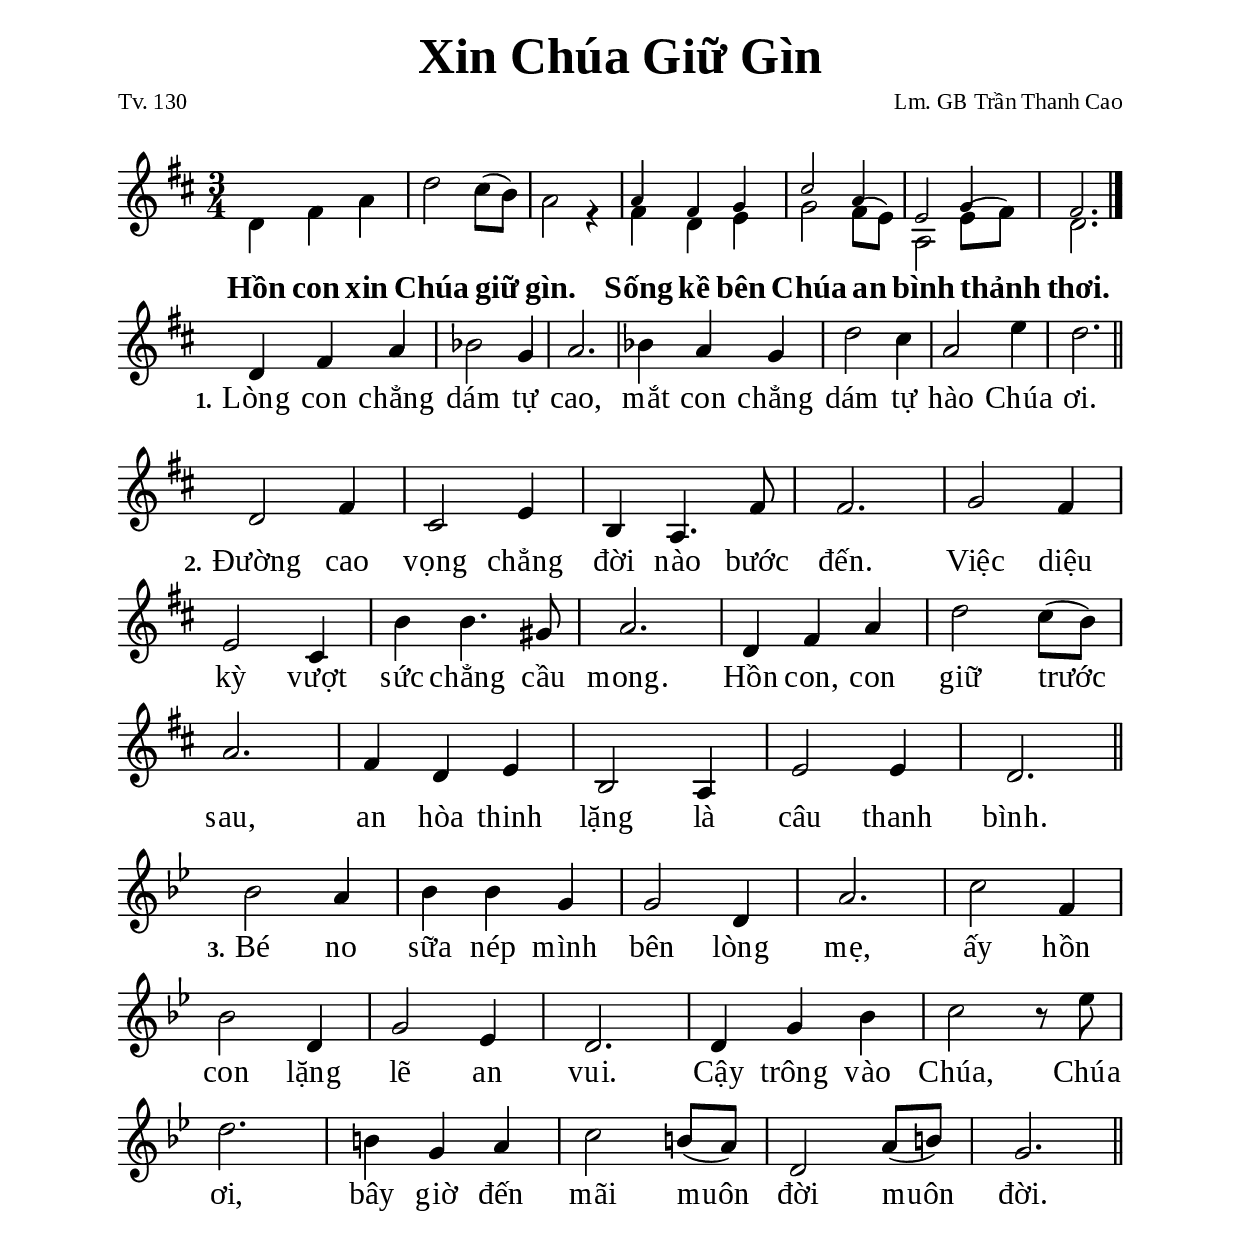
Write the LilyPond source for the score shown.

% Cài đặt chung
\version "2.20.0"
\include "english.ly"

\header {
  title = \markup { \fontsize #3 "Xin Chúa Giữ Gìn" }
  poet = "Tv. 130"
  composer = "Lm. GB Trần Thanh Cao"
  arranger = " "
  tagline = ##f
}

\paper {
  #(set-paper-size "a4")
  top-margin = 10\mm
  bottom-margin = 10\mm
  left-margin = 20\mm
  right-margin = 20\mm
  indent = #0
  #(define fonts
    (make-pango-font-tree
      "Liberation Serif"
      "Liberation Serif"
      "Liberation Serif"
      (/ 20 20)))
  page-count = #1
}

% Nhạc điệp khúc
nhacDiepKhucSop = \relative c' {
  d4 fs a |
  d2 cs8 ^(b) |
  a2 r4 |
  fs4 d e |
  g2 fs8 ^(e) |
  a,2 e'8 ^(fs) |
  d2. \bar "|."
}

nhacDiepKhucBas = \relative c'' {
  \skip 2.
  \skip 2.
  \skip 2.
  a4 fs g |
  cs2 a4 |
  e2 g4 |
  fs2.
}

% Nhạc phiên khúc
nhacPhienKhucMot = \relative c' {
  d4 fs a |
  bf2 g4 |
  a2. |
  bf4 a g |
  d'2 cs4 |
  a2 e'4 |
  d2. \bar "||"
}

nhacPhienKhucHai = \relative c' {
  d2 fs4 |
  cs2 e4 |
  b a4. fs'8 |
  fs2. |
  g2 fs4 |
  e2 cs4 |
  b' b4. gs8 |
  a2. |
  d,4 fs a |
  d2 cs8 (b) |
  a2. |
  fs4 d e |
  b2 a4 |
  e'2 e4 |
  d2. \bar "||"
}

nhacPhienKhucBa = \relative c'' {
  bf2 a4 |
  bf4 bf g |
  g2 d4 |
  a'2. |
  c2 f,4 |
  bf2 d,4 |
  g2 ef4 |
  d2. |
  d4 g bf |
  c2 r8 ef |
  d2. |
  b!4 g a |
  c2 b!8 (a) |
  d,2 a'8 (b!) |
  g2. \bar "||"
}

% Lời điệp khúc
loiDiepKhuc = \lyricmode {
  Hồn con xin Chúa giữ gìn.
  Sống kề bên Chúa an bình thảnh thơi.
}

% Lời phiên khúc
loiPhienKhucMot = \lyricmode {
  \set stanza = #"1."
  Lòng con chẳng dám tự cao,
  mắt con chẳng dám tự hào Chúa ơi.
}

loiPhienKhucHai = \lyricmode {
  \set stanza = #"2."
  Đường cao vọng chẳng đời nào bước đến.
  Việc diệu kỳ vượt sức chẳng cầu mong.
  Hồn con, con giữ trước sau,
  an hòa thinh lặng là câu thanh bình.
}

loiPhienKhucBa = \lyricmode {
  \set stanza = #"3."
  Bé no sữa nép mình bên lòng mẹ,
  ấy hồn con lặng lẽ an vui.
  Cậy trông vào Chúa, Chúa ơi,
  bây giờ đến mãi muôn đời muôn đời.
}


% Dàn trang
\score {
  \new ChoirStaff <<
    \new Staff = diepKhuc \with {
        \consists "Merge_rests_engraver"
        \magnifyStaff #(magstep +1)
      }
      <<
      \new Voice = beSop {
        \voiceTwo \key d \major \time 3/4 \nhacDiepKhucSop
      }
      \new Voice = beBas {
        \override NoteHead.font-size = #-2
        \voiceOne \key d \major \time 3/4 \nhacDiepKhucBas
      }
    >>
    \new Lyrics \lyricsto beSop \loiDiepKhuc
  >>
  \layout {
    \override Lyrics.LyricText.font-series = #'bold
    \override Lyrics.LyricText.font-size = #+3
    \override Lyrics.LyricSpace.minimum-distance = #0.5
    \override Score.BarNumber.break-visibility = ##(#f #f #f)
    \override Score.SpacingSpanner.uniform-stretching = ##t
  }
}

\score {
  \new ChoirStaff <<
    \new Staff = phienKhuc \with {
        \magnifyStaff #(magstep +1)
      }
      <<
      \new Voice = beSop {
        \key d \major \time 3/4 \nhacPhienKhucMot
      }
    >>
    \new Lyrics \lyricsto beSop \loiPhienKhucMot
  >>
  \layout {
    \override Staff.TimeSignature.transparent = ##t
    \override Lyrics.LyricText.font-size = #+3
    \override Lyrics.LyricSpace.minimum-distance = #1.0
    \override Score.BarNumber.break-visibility = ##(#f #f #f)
    \override Score.SpacingSpanner.uniform-stretching = ##t
  }
}

\score {
  \new ChoirStaff <<
    \new Staff = phienKhuc \with {
        \magnifyStaff #(magstep +1)
      }
      <<
      \new Voice = beSop {
        \key d \major \time 3/4 \nhacPhienKhucHai
      }
    >>
    \new Lyrics \lyricsto beSop \loiPhienKhucHai
  >>
  \layout {
    \override Staff.TimeSignature.transparent = ##t
    \override Lyrics.LyricText.font-size = #+3
    \override Lyrics.LyricSpace.minimum-distance = #0.5
    \override Score.BarNumber.break-visibility = ##(#f #f #f)
    \override Score.SpacingSpanner.uniform-stretching = ##t
  }
}

\score {
  \new ChoirStaff <<
    \new Staff = phienKhuc \with {
        \magnifyStaff #(magstep +1)
      }
      <<
      \new Voice = beSop {
        \key bf \major \time 3/4 \nhacPhienKhucBa
      }
    >>
    \new Lyrics \lyricsto beSop \loiPhienKhucBa
  >>
  \layout {
    \override Staff.TimeSignature.transparent = ##t
    \override Lyrics.LyricText.font-size = #+3
    \override Lyrics.LyricSpace.minimum-distance = #1.5
    \override Score.BarNumber.break-visibility = ##(#f #f #f)
    \override Score.SpacingSpanner.uniform-stretching = ##t
  }
}
